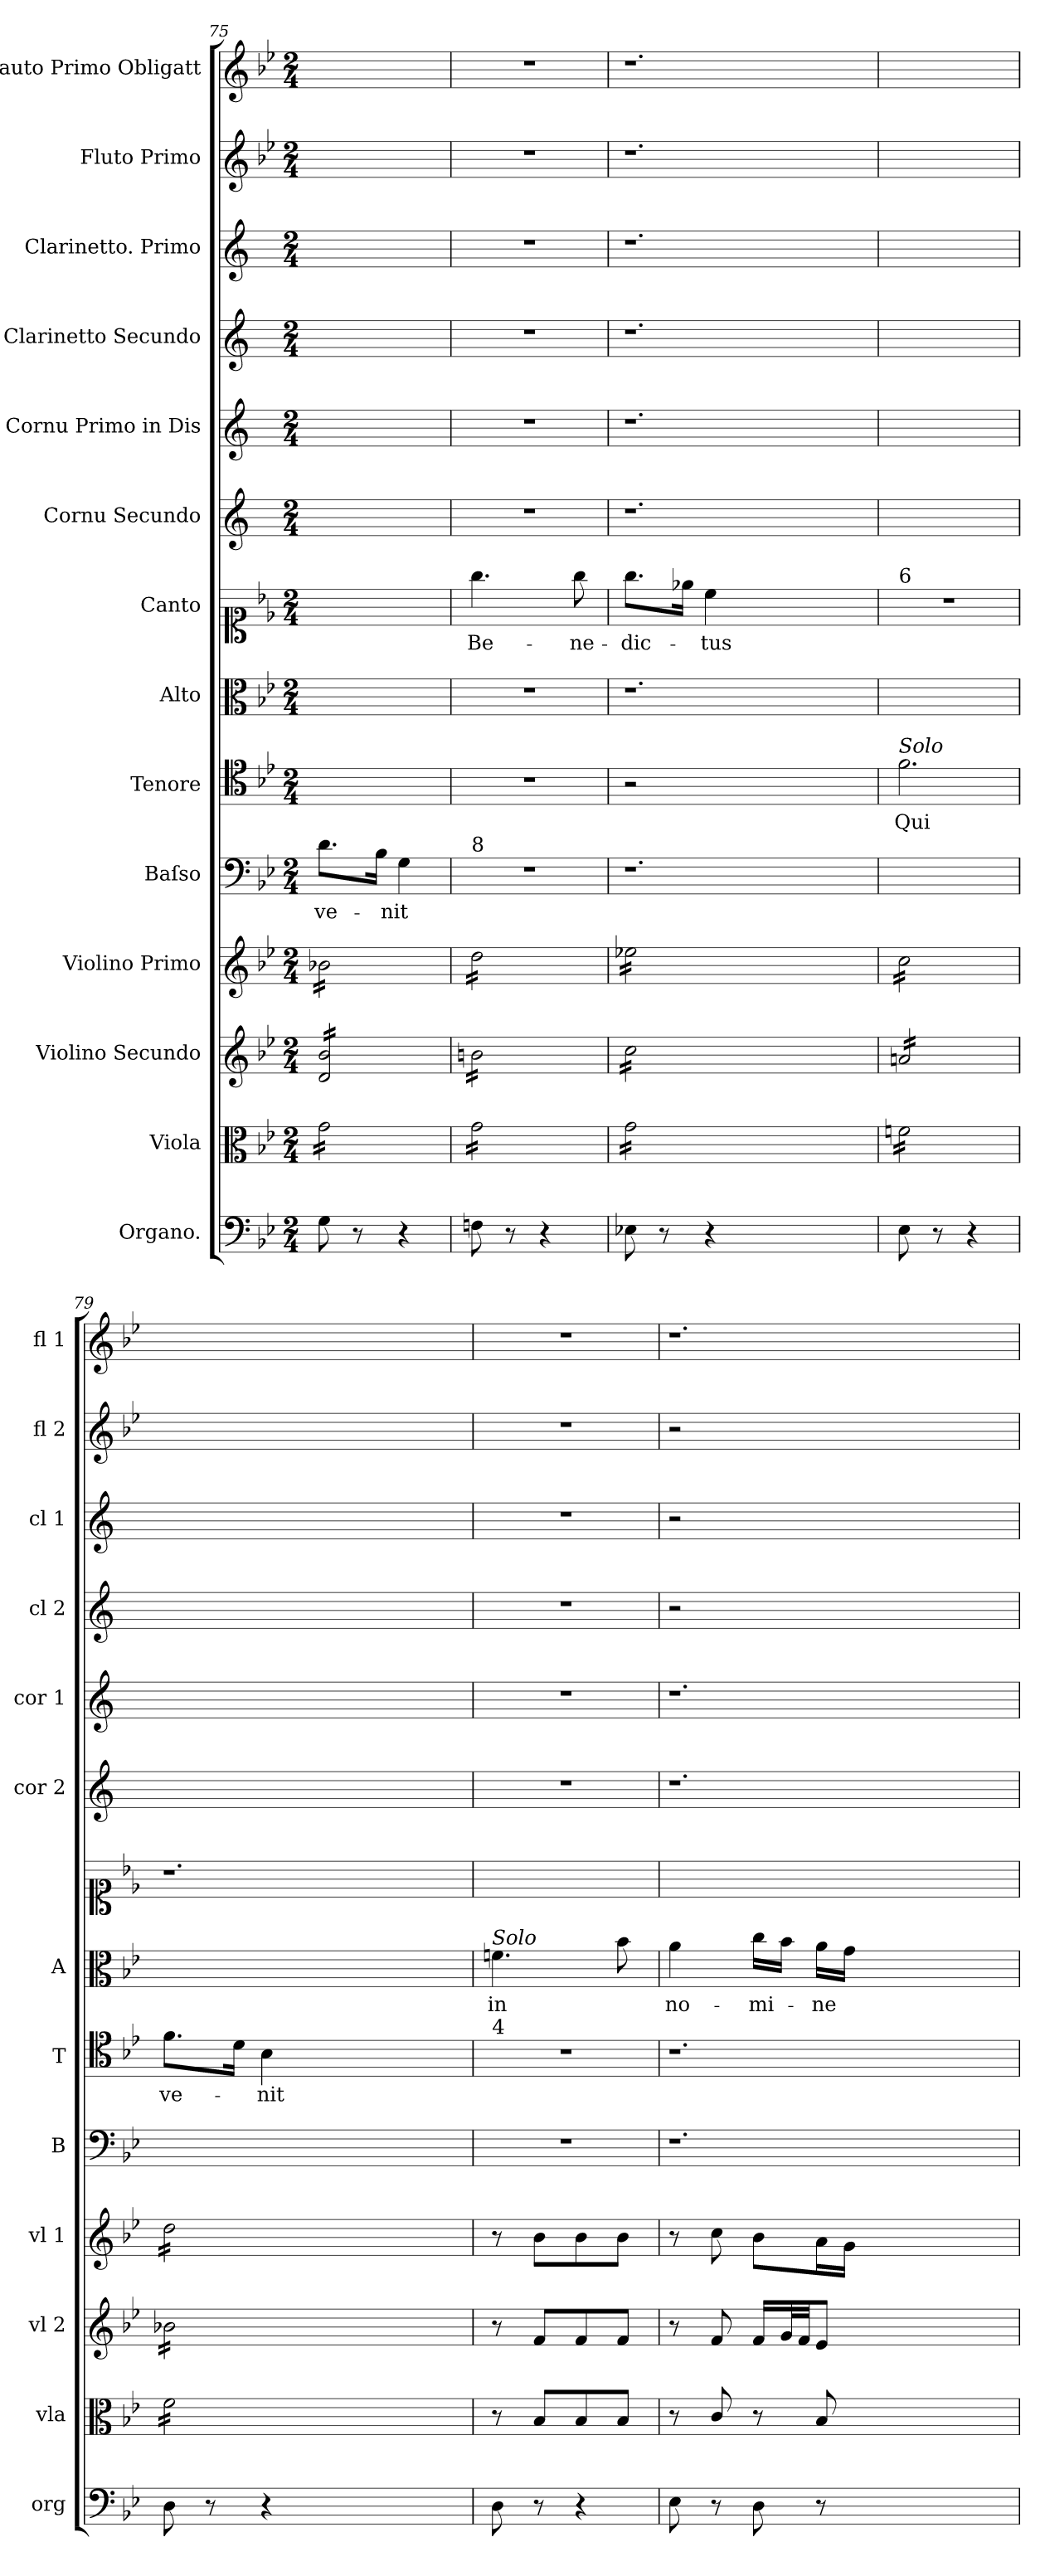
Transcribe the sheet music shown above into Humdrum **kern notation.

**kern	**kern	**kern	**kern	**kern	**text	**kern	**text	**kern	**text	**kern	**text	**kern	**kern	**kern	**kern	**kern	**kern
*part14	*part13	*part12	*part11	*part10	*part10	*part9	*part9	*part8	*part8	*part7	*part7	*part6	*part5	*part4	*part3	*part2	*part1
*staff14	*staff13	*staff12	*staff11	*staff10	*staff10	*staff9	*staff9	*staff8	*staff8	*staff7	*staff7	*staff6	*staff5	*staff4	*staff3	*staff2	*staff1
*I"Organo.	*I"Viola	*I"Violino Secundo	*I"Violino Primo	*I"Baſso	*	*I"Tenore	*	*I"Alto	*	*I"Canto	*	*I"Cornu Secundo	*I"Cornu Primo in Dis	*I"Clarinetto Secundo	*I"Clarinetto. Primo	*I"Fluto Primo	*I"Flauto Primo Obligatt
*I'org	*I'vla	*I'vl 2	*I'vl 1	*I'B	*	*I'T	*	*I'A	*	*	*	*I'cor 2	*I'cor 1	*I'cl 2	*I'cl 1	*I'fl 2	*I'fl 1
*clefF4	*clefC3	*clefG2	*clefG2	*clefF4	*	*clefC4	*	*clefC3	*	*clefC1	*	*clefG2	*clefG2	*clefG2	*clefG2	*clefG2	*clefG2
*	*	*	*	*	*	*	*	*	*	*	*	*ITrd1c2	*ITrd1c2	*ITrd1c2	*ITrd1c2	*	*
*k[b-e-]	*k[b-e-]	*k[b-e-]	*k[b-e-]	*k[b-e-]	*	*k[b-e-]	*	*k[b-e-]	*	*k[b-e-]	*	*k[b-e-]	*k[b-e-]	*k[b-e-]	*k[b-e-]	*k[b-e-]	*k[b-e-]
*B-:	*B-:	*B-:	*B-:	*B-:	*	*B-:	*	*B-:	*	*B-:	*	*	*	*	*	*B-:	*B-:
*M2/4	*M2/4	*M2/4	*M2/4	*M2/4	*	*M2/4	*	*M2/4	*	*M2/4	*	*M2/4	*M2/4	*M2/4	*M2/4	*M2/4	*M2/4
=75	=75	=75	=75	=75	=75	=75	=75	=75	=75	=75	=75	=75	=75	=75	=75	=75	=75
*	*tremolo	*	*	*	*	*	*	*	*	*	*	*	*	*	*	*	*
*	*	*tremolo	*	*	*	*	*	*	*	*	*	*	*	*	*	*	*
*	*	*	*tremolo	*	*	*	*	*	*	*	*	*	*	*	*	*	*
8G\	16g\LL	16d/ 16b-/LL	16b-X\LL	8.d\L	ve-	2ryy	.	2ryy	.	2ryy	.	2ryy	2ryy	2ryy	2ryy	2ryy	2ryy
.	16g\	16d/ 16b-/	16b-X\	.	.	.	.	.	.	.	.	.	.	.	.	.	.
8r	16g\	16d/ 16b-/	16b-X\	.	.	.	.	.	.	.	.	.	.	.	.	.	.
.	16g\	16d/ 16b-/	16b-X\	16B-\Jk	.	.	.	.	.	.	.	.	.	.	.	.	.
4r	16g\	16d/ 16b-/	16b-X\	4G\	-nit	.	.	.	.	.	.	.	.	.	.	.	.
.	16g\	16d/ 16b-/	16b-X\	.	.	.	.	.	.	.	.	.	.	.	.	.	.
.	16g\	16d/ 16b-/	16b-X\	.	.	.	.	.	.	.	.	.	.	.	.	.	.
.	16g\JJ	16d/ 16b-/JJ	16b-X\JJ	.	.	.	.	.	.	.	.	.	.	.	.	.	.
=76	=76	=76	=76	=76	=76	=76	=76	=76	=76	=76	=76	=76	=76	=76	=76	=76	=76
!	!	!	!	!LO:TX:a:t=8	!	!	!	!	!	!	!	!	!	!	!	!	!
8Fn\	16g\LL	16bn\LL	16dd\LL	2r	.	2r	.	2r	.	4.gg\	Be-	2r	2r	2r	2r	2r	2r
.	16g\	16bn\	16dd\	.	.	.	.	.	.	.	.	.	.	.	.	.	.
8r	16g\	16bn\	16dd\	.	.	.	.	.	.	.	.	.	.	.	.	.	.
.	16g\	16bn\	16dd\	.	.	.	.	.	.	.	.	.	.	.	.	.	.
4r	16g\	16bn\	16dd\	.	.	.	.	.	.	.	.	.	.	.	.	.	.
.	16g\	16bn\	16dd\	.	.	.	.	.	.	.	.	.	.	.	.	.	.
.	16g\	16bn\	16dd\	.	.	.	.	.	.	8gg\	-ne-	.	.	.	.	.	.
.	16g\JJ	16bn\JJ	16dd\JJ	.	.	.	.	.	.	.	.	.	.	.	.	.	.
=77	=77	=77	=77	=77	=77	=77	=77	=77	=77	=77	=77	=77	=77	=77	=77	=77	=77
8E-X\	16g\LL	16cc\LL	16ee-X\LL	1.r	.	2r	.	1.r	.	8.gg\L	-dic-	1.r	1.r	1.r	1.r	1.r	1.r
.	16g\	16cc\	16ee-X\	.	.	.	.	.	.	.	.	.	.	.	.	.	.
8r	16g\	16cc\	16ee-X\	.	.	.	.	.	.	.	.	.	.	.	.	.	.
.	16g\	16cc\	16ee-X\	.	.	.	.	.	.	16ee-X\Jk	.	.	.	.	.	.	.
4r	16g\	16cc\	16ee-X\	.	.	.	.	.	.	4cc\	-tus	.	.	.	.	.	.
.	16g\	16cc\	16ee-X\	.	.	.	.	.	.	.	.	.	.	.	.	.	.
.	16g\	16cc\	16ee-X\	.	.	.	.	.	.	.	.	.	.	.	.	.	.
.	16g\JJ	16cc\JJ	16ee-X\JJ	.	.	.	.	.	.	.	.	.	.	.	.	.	.
1ryy	1ryy	1ryy	1ryy	.	.	1ryy	.	.	.	1ryy	.	.	.	.	.	.	.
=78	=78	=78	=78	=78	=78	=78	=78	=78	=78	=78	=78	=78	=78	=78	=78	=78	=78
!	!	!	!	!	!	!	!	!	!	!LO:TX:a:t=6	!	!	!	!	!	!	!
!	!	!	!	!	!	!LO:TX:a:i:t=Solo	!	!	!	!	!	!	!	!	!	!	!
!	!	!	!	!	!	!LO:N:vis=2.	!	!	!	!	!	!	!	!	!	!	!
8E-\	16fn\LL	16an/LL	16cc\LL	2ryy	.	2f\	Qui	2ryy	.	2r	.	2ryy	2ryy	2ryy	2ryy	2ryy	2ryy
.	16fn\	16an/	16cc\	.	.	.	.	.	.	.	.	.	.	.	.	.	.
8r	16fn\	16an/	16cc\	.	.	.	.	.	.	.	.	.	.	.	.	.	.
.	16fn\	16an/	16cc\	.	.	.	.	.	.	.	.	.	.	.	.	.	.
4r	16fn\	16an/	16cc\	.	.	.	.	.	.	.	.	.	.	.	.	.	.
.	16fn\	16an/	16cc\	.	.	.	.	.	.	.	.	.	.	.	.	.	.
.	16fn\	16an/	16cc\	.	.	.	.	.	.	.	.	.	.	.	.	.	.
.	16fn\JJ	16an/JJ	16cc\JJ	.	.	.	.	.	.	.	.	.	.	.	.	.	.
=79	=79	=79	=79	=79	=79	=79	=79	=79	=79	=79	=79	=79	=79	=79	=79	=79	=79
8D\	16f\LL	16b-X\LL	16dd\LL	1.ryy	.	8.f\L	ve-	1.ryy	.	1.r	.	1.ryy	1.ryy	1.ryy	1.ryy	1.ryy	1.ryy
.	16f\	16b-X\	16dd\	.	.	.	.	.	.	.	.	.	.	.	.	.	.
8r	16f\	16b-X\	16dd\	.	.	.	.	.	.	.	.	.	.	.	.	.	.
.	16f\	16b-X\	16dd\	.	.	16d\Jk	.	.	.	.	.	.	.	.	.	.	.
4r	16f\	16b-X\	16dd\	.	.	4B-\	-nit	.	.	.	.	.	.	.	.	.	.
.	16f\	16b-X\	16dd\	.	.	.	.	.	.	.	.	.	.	.	.	.	.
.	16f\	16b-X\	16dd\	.	.	.	.	.	.	.	.	.	.	.	.	.	.
.	16f\JJ	16b-X\JJ	16dd\JJ	.	.	.	.	.	.	.	.	.	.	.	.	.	.
*	*	*	*Xtremolo	*	*	*	*	*	*	*	*	*	*	*	*	*	*
*	*	*Xtremolo	*	*	*	*	*	*	*	*	*	*	*	*	*	*	*
*	*Xtremolo	*	*	*	*	*	*	*	*	*	*	*	*	*	*	*	*
1ryy	1ryy	1ryy	1ryy	.	.	1ryy	.	.	.	.	.	.	.	.	.	.	.
=80	=80	=80	=80	=80	=80	=80	=80	=80	=80	=80	=80	=80	=80	=80	=80	=80	=80
!	!	!	!	!	!	!	!	!LO:TX:a:i:t=Solo	!	!	!	!	!	!	!	!	!
!	!	!	!	!	!	!LO:TX:a:t=4	!	!	!	!	!	!	!	!	!	!	!
8D\	8r	8r	8r	2r	.	2r	.	4.fn\	in	2ryy	.	2r	2r	2r	2r	2r	2r
8r	8B-/L	8f/L	8b-\L	.	.	.	.	.	.	.	.	.	.	.	.	.	.
4r	8B-/	8f/	8b-\	.	.	.	.	.	.	.	.	.	.	.	.	.	.
.	8B-/J	8f/J	8b-\J	.	.	.	.	8b-\	.	.	.	.	.	.	.	.	.
=81	=81	=81	=81	=81	=81	=81	=81	=81	=81	=81	=81	=81	=81	=81	=81	=81	=81
8E-\	8r	8r	8r	1.r	.	1.r	.	4a\	no-	1.ryy	.	1.r	1.r	2r	2r	2r	1.r
8r	8c/	8f/	8cc\	.	.	.	.	.	.	.	.	.	.	.	.	.	.
8D\	8r	16f/LL	8b-\L	.	.	.	.	16cc\LL	-mi-	.	.	.	.	.	.	.	.
.	.	32g/L	.	.	.	.	.	16b-\JJ	.	.	.	.	.	.	.	.	.
.	.	32f/JJ	.	.	.	.	.	.	.	.	.	.	.	.	.	.	.
8r	8B-/	8e-/J	16a\L	.	.	.	.	16a\LL	-ne	.	.	.	.	.	.	.	.
.	.	.	16g\JJ	.	.	.	.	16g\JJ	.	.	.	.	.	.	.	.	.
1ryy	1ryy	1ryy	1ryy	.	.	.	.	1ryy	.	.	.	.	.	1ryy	1ryy	1ryy	.
=	=	=	=	=	=	=	=	=	=	=	=	=	=	=	=	=	=
*-	*-	*-	*-	*-	*-	*-	*-	*-	*-	*-	*-	*-	*-	*-	*-	*-	*-
